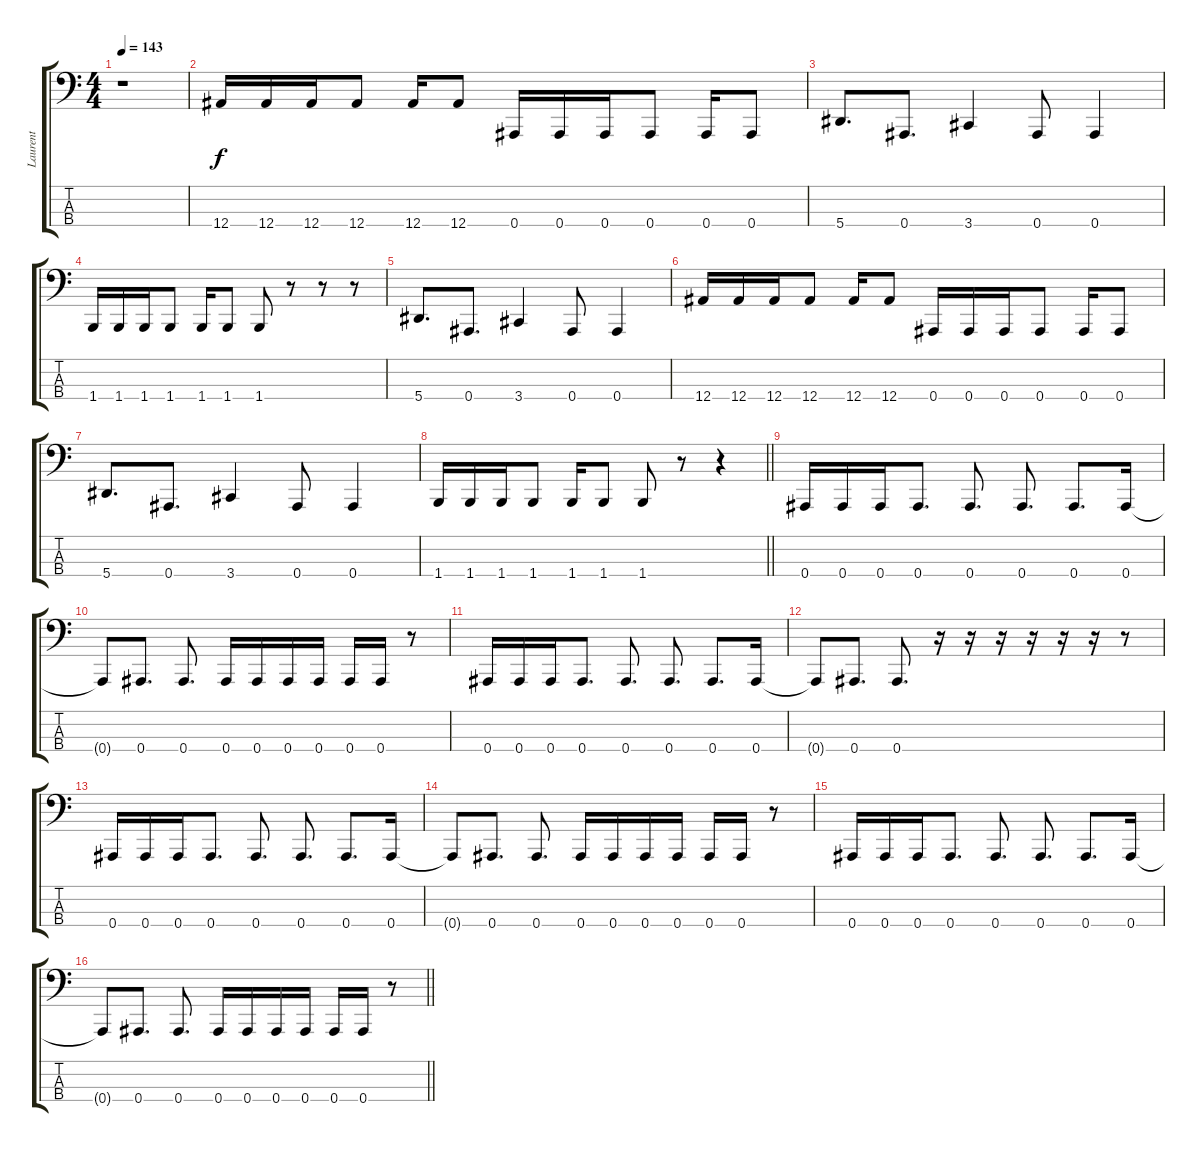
\track ("Laurent" "Laurent") {instrument electricbasspick}
\staff {score tabs}
\tuning (Eb2 Bb1 F1 Bb0) {hide}
\ts (4 4)
\section ("" "")
\tempo 143
\clef f4
\ks c
r.1{dy f} |
12.4.16 12.4.16 12.4.16 12.4.8 12.4.16 12.4.8 0.4.16 0.4.16 0.4.16 0.4.8 0.4.16 0.4.8 |
5.4.8{d} 0.4.8{d} 3.4.4 0.4.8 0.4.4 |
1.4.16 1.4.16 1.4.16 1.4.8 1.4.16 1.4.8 1.4.8 r.8 r.8 r.8 |
5.4.8{d} 0.4.8{d} 3.4.4 0.4.8 0.4.4 |
12.4.16 12.4.16 12.4.16 12.4.8 12.4.16 12.4.8 0.4.16 0.4.16 0.4.16 0.4.8 0.4.16 0.4.8 |
5.4.8{d} 0.4.8{d} 3.4.4 0.4.8 0.4.4 |
\barLineRight lightlight
1.4.16 1.4.16 1.4.16 1.4.8 1.4.16 1.4.8 1.4.8 r.8 r.4 |
\section ("" "")
0.4.16 0.4.16 0.4.16 0.4.8{d} 0.4.8{d} 0.4.8{d} 0.4.8{d} 0.4.16 |
0.4{t}.8 0.4.8{d} 0.4.8{d} 0.4.16 0.4.16 0.4.16 0.4.16 0.4.16 0.4.16 r.8 |
0.4.16 0.4.16 0.4.16 0.4.8{d} 0.4.8{d} 0.4.8{d} 0.4.8{d} 0.4.16 |
0.4{t}.8 0.4.8{d} 0.4.8{d} r.16 r.16 r.16 r.16 r.16 r.16 r.8 |
0.4.16 0.4.16 0.4.16 0.4.8{d} 0.4.8{d} 0.4.8{d} 0.4.8{d} 0.4.16 |
0.4{t}.8 0.4.8{d} 0.4.8{d} 0.4.16 0.4.16 0.4.16 0.4.16 0.4.16 0.4.16 r.8 |
0.4.16 0.4.16 0.4.16 0.4.8{d} 0.4.8{d} 0.4.8{d} 0.4.8{d} 0.4.16 |
\barLineRight lightlight
0.4{t}.8 0.4.8{d} 0.4.8{d} 0.4.16 0.4.16 0.4.16 0.4.16 0.4.16 0.4.16 r.8
